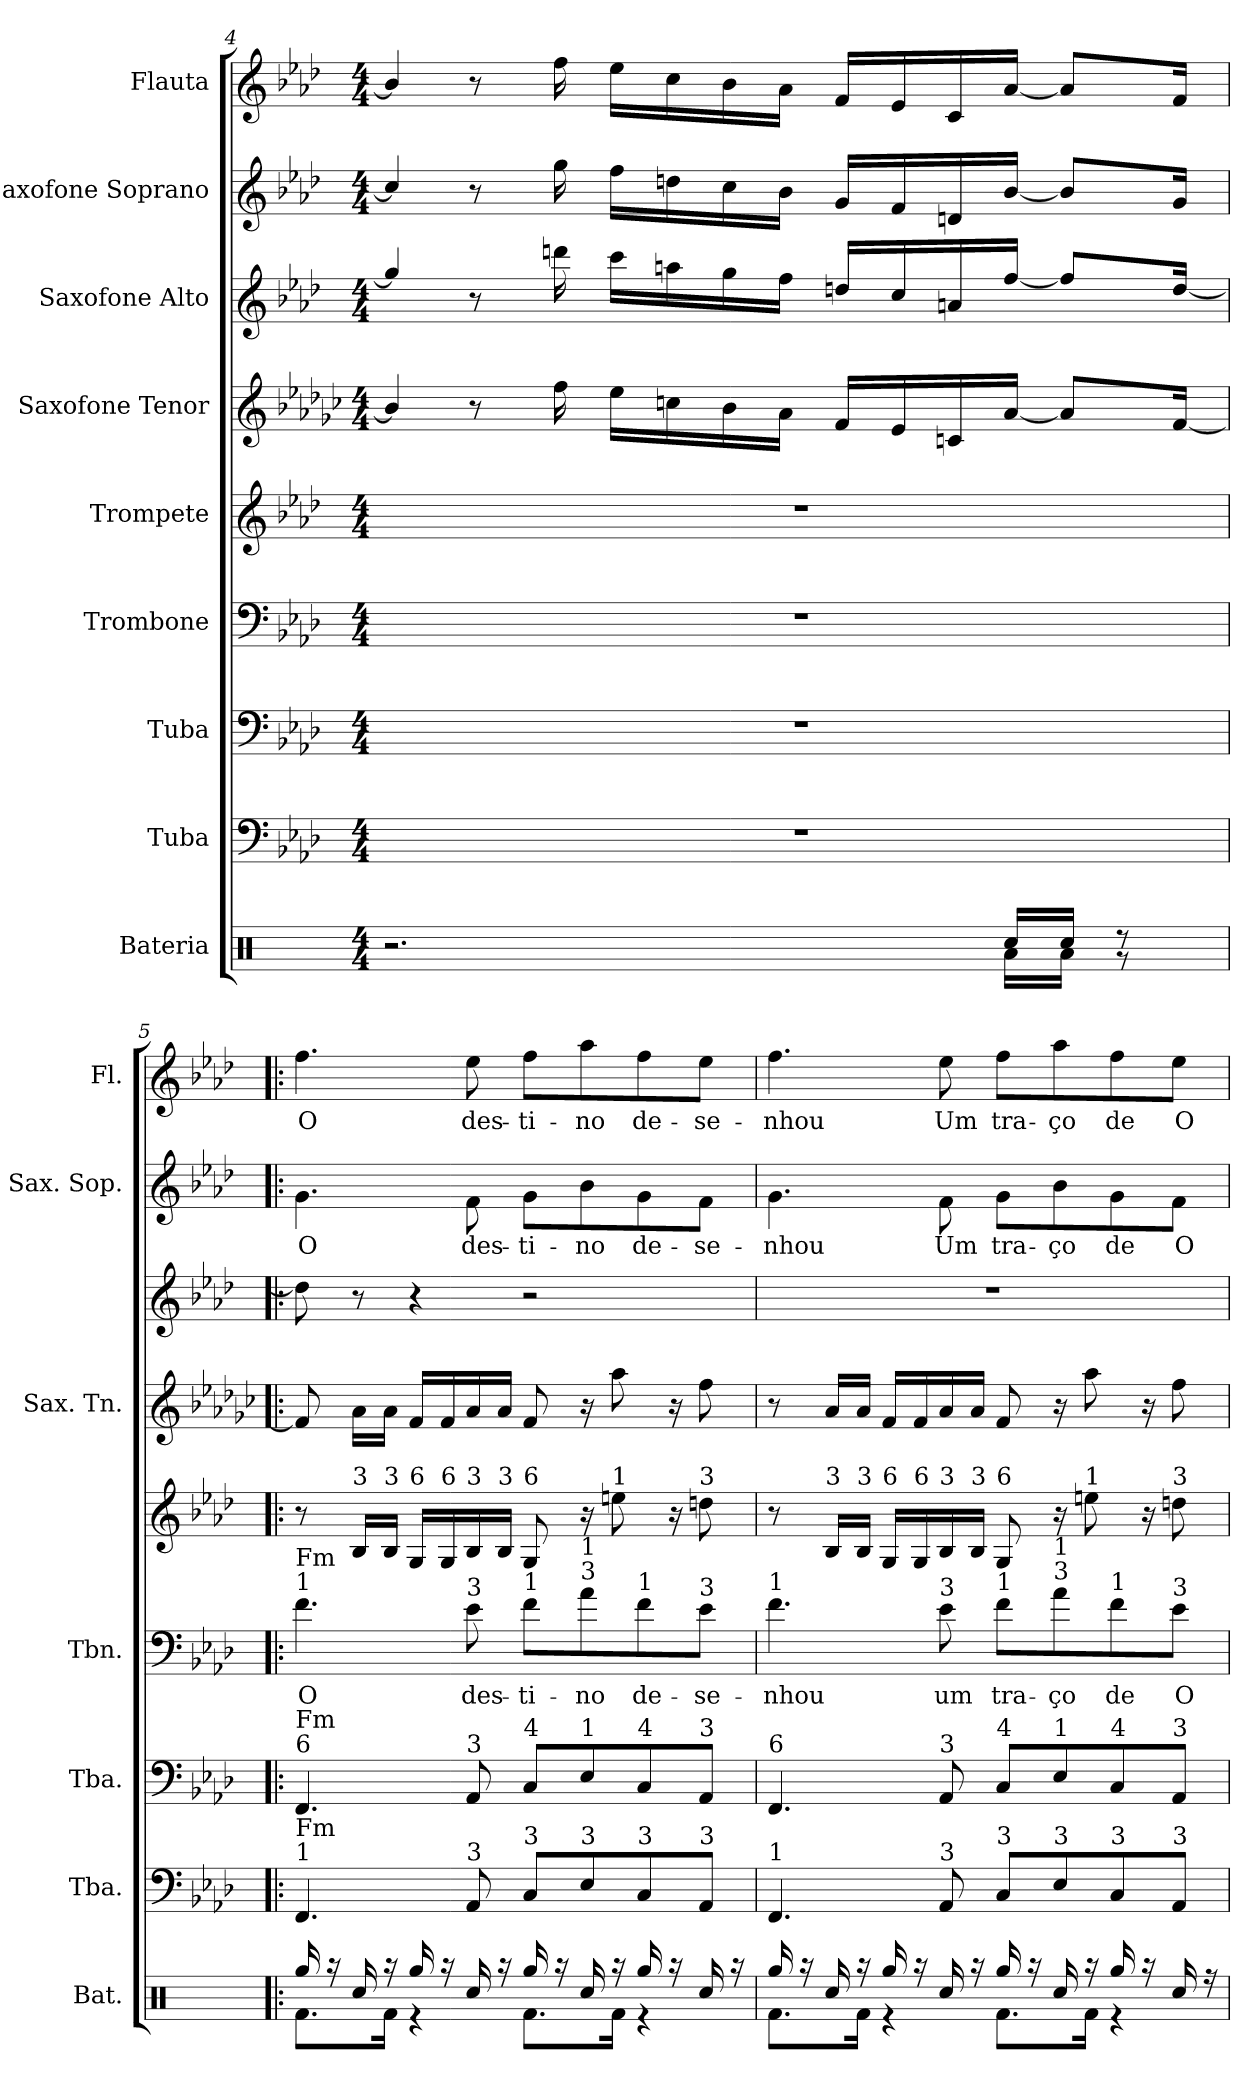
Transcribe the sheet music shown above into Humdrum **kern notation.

**kern	**kern	**kern	**kern	**text	**kern	**kern	**kern	**kern	**text	**kern	**text
*part9	*part8	*part7	*part6	*part6	*part5	*part4	*part3	*part2	*part2	*part1	*part1
*staff9	*staff8	*staff7	*staff6	*staff6	*staff5	*staff4	*staff3	*staff2	*staff2	*staff1	*staff1
*I"Bateria	*I"Tuba	*I"Tuba	*I"Trombone	*	*I"Trompete	*I"Saxofone Tenor	*I"Saxofone Alto	*I"Saxofone Soprano	*	*I"Flauta	*
*I'Bat.	*I'Tba.	*I'Tba.	*I'Tbn.	*	*	*I'Sax. Tn.	*	*I'Sax. Sop.	*	*I'Fl.	*
*clefX	*clefF4	*clefF4	*clefF4	*	*clefG2	*clefG2	*clefG2	*clefG2	*	*clefG2	*
*	*	*	*	*	*ITrd1c2	*ITrd8c14	*ITrd5c9	*ITrd1c2	*	*	*
*k[]	*k[b-e-a-d-]	*k[b-e-a-d-]	*k[b-e-a-d-]	*	*k[b-e-a-d-g-c-]	*k[b-e-a-d-g-c-]	*k[b-e-a-d-g-c-f-]	*k[b-e-a-d-g-c-]	*	*k[b-e-a-d-]	*
*M4/4	*M4/4	*M4/4	*M4/4	*	*M4/4	*M4/4	*M4/4	*M4/4	*	*M4/4	*
=4	=4	=4	=4	=4	=4	=4	=4	=4	=4	=4	=4
*^	*	*	*	*	*	*	*	*	*	*	*
2.r	2.ryy	1r	1r	1r	.	1r	8B-/J]	8b-/J]	8b-/J]	.	8b-/J]	.
.	.	.	.	.	.	.	8r	8r	8r	.	8r	.
.	.	.	.	.	.	.	16f\	16ffn\	16ff\	.	16ff\	.
.	.	.	.	.	.	.	16e-\LL	16ee-\LL	16ee-\LL	.	16ee-\LL	.
.	.	.	.	.	.	.	16cn\	16ccn\	16ccn\	.	16cc\	.
.	.	.	.	.	.	.	16B-\	16b-\	16b-\	.	16b-\	.
.	.	.	.	.	.	.	16A-\JJ	16a-\JJ	16a-\JJ	.	16a-\JJ	.
.	.	.	.	.	.	.	16F/LL	16fn/LL	16f/LL	.	16f/LL	.
.	.	.	.	.	.	.	16E-/	16e-/	16e-/	.	16e-/	.
.	.	.	.	.	.	.	16Cn/	16cn/	16cn/	.	16c/	.
16Rcc/LL	16Ra\LL	.	.	.	.	.	[16A-/JJ	[16a-/JJ	[16a-/JJ	.	[16a-/JJ	.
16Rcc/JJ	16Ra\JJ	.	.	.	.	.	8A-/L]	8a-/L]	8a-/L]	.	8a-/L]	.
8r	8r	.	.	.	.	.	.	.	.	.	.	.
.	.	.	.	.	.	.	[16F/Jk	[16f/Jk	16f/Jk	.	16f/Jk	.
=5!|:	=5!|:	=5!|:	=5!|:	=5!|:	=5!|:	=5!|:	=5!|:	=5!|:	=5!|:	=5!|:	=5!|:	=5!|:
!	!	!	!	!LO:TX:a:t=1	!	!	!	!	!	!	!	!
!	!	!	!	!LO:TX:a:t=Fm	!	!	!	!	!	!	!	!
!	!	!	!LO:TX:a:t=6	!	!	!	!	!	!	!	!	!
!	!	!	!LO:TX:a:t=Fm	!	!	!	!	!	!	!	!	!
!	!	!LO:TX:a:t=1	!	!	!	!	!	!	!	!	!	!
!	!	!LO:TX:a:t=Fm	!	!	!	!	!	!	!	!	!	!
!	!	!	!	!	!LO:LY:b	!	!	!	!	!LO:LY:b	!	!LO:LY:b
16Rgg/	8.Rf\L	4.FF/	4.FF/	4.f\	O	8r	8F/]	8f\]	4.f\	O	4.ff\	O
16r	.	.	.	.	.	.	.	.	.	.	.	.
!	!	!	!	!	!	!LO:TX:a:t=3	!	!	!	!	!	!
16Rcc/	.	.	.	.	.	16A-/LL	16A-\LL	8r	.	.	.	.
!	!	!	!	!	!	!LO:TX:a:t=3	!	!	!	!	!	!
16r	16Rf\Jk	.	.	.	.	16A-/JJ	16A-\JJ	.	.	.	.	.
!	!	!	!	!	!	!LO:TX:a:t=6	!	!	!	!	!	!
16Rgg/	4r	.	.	.	.	16F/LL	16F/LL	4r	.	.	.	.
!	!	!	!	!	!	!LO:TX:a:t=6	!	!	!	!	!	!
16r	.	.	.	.	.	16F/	16F/	.	.	.	.	.
!	!	!	!	!	!	!LO:TX:a:t=3	!	!	!	!	!	!
!	!	!	!	!LO:TX:a:t=3	!	!	!	!	!	!	!	!
!	!	!	!LO:TX:a:t=3	!	!	!	!	!	!	!	!	!
!	!	!LO:TX:a:t=3	!	!	!	!	!	!	!	!	!	!
!	!	!	!	!	!LO:LY:b	!	!	!	!	!LO:LY:b	!	!LO:LY:b
16Rcc/	.	8AA-/	8AA-/	8e-\	des-	16A-/	16A-/	.	8e-\	des-	8ee-\	des-
!	!	!	!	!	!	!LO:TX:a:t=3	!	!	!	!	!	!
16r	.	.	.	.	.	16A-/JJ	16A-/JJ	.	.	.	.	.
!	!	!	!	!	!	!LO:TX:a:t=6	!	!	!	!	!	!
!	!	!	!	!LO:TX:a:t=1	!	!	!	!	!	!	!	!
!	!	!	!LO:TX:a:t=4	!	!	!	!	!	!	!	!	!
!	!	!LO:TX:a:t=3	!	!	!	!	!	!	!	!	!	!
!	!	!	!	!	!LO:LY:b	!	!	!	!	!LO:LY:b	!	!LO:LY:b
16Rgg/	8.Rf\L	8C/L	8C/L	8f\L	-ti-	8F/	8F/	2r	8f\L	-ti-	8ff\L	-ti-
16r	.	.	.	.	.	.	.	.	.	.	.	.
!	!	!	!	!LO:TX:a:t=3	!	!	!	!	!	!	!	!
!	!	!	!	!LO:TX:a:t=1	!	!	!	!	!	!	!	!
!	!	!	!LO:TX:a:t=1	!	!	!	!	!	!	!	!	!
!	!	!LO:TX:a:t=3	!	!	!	!	!	!	!	!	!	!
!	!	!	!	!	!LO:LY:b	!	!	!	!	!LO:LY:b	!	!LO:LY:b
16Rcc/	.	8E-/	8E-/	8a-\	-no	16r	16r	.	8a-\	-no	8aa-\	-no
!	!	!	!	!	!	!LO:TX:a:t=1	!	!	!	!	!	!
16r	16Rf\Jk	.	.	.	.	8ddn\	8a-\	.	.	.	.	.
!	!	!	!	!LO:TX:a:t=1	!	!	!	!	!	!	!	!
!	!	!	!LO:TX:a:t=4	!	!	!	!	!	!	!	!	!
!	!	!LO:TX:a:t=3	!	!	!	!	!	!	!	!	!	!
!	!	!	!	!	!LO:LY:b	!	!	!	!	!LO:LY:b	!	!LO:LY:b
16Rgg/	4r	8C/	8C/	8f\	de-	.	.	.	8f\	de-	8ff\	de-
16r	.	.	.	.	.	16r	16r	.	.	.	.	.
!	!	!	!	!	!	!LO:TX:a:t=3	!	!	!	!	!	!
!	!	!	!	!LO:TX:a:t=3	!	!	!	!	!	!	!	!
!	!	!	!LO:TX:a:t=3	!	!	!	!	!	!	!	!	!
!	!	!LO:TX:a:t=3	!	!	!	!	!	!	!	!	!	!
!	!	!	!	!	!LO:LY:b	!	!	!	!	!LO:LY:b	!	!LO:LY:b
16Rcc/	.	8AA-/J	8AA-/J	8e-\J	-se-	8ccn\	8f\	.	8e-\J	-se-	8ee-\J	-se-
16r	.	.	.	.	.	.	.	.	.	.	.	.
=6	=6	=6	=6	=6	=6	=6	=6	=6	=6	=6	=6	=6
!	!	!	!	!LO:TX:a:t=1	!	!	!	!	!	!	!	!
!	!	!	!LO:TX:a:t=6	!	!	!	!	!	!	!	!	!
!	!	!LO:TX:a:t=1	!	!	!	!	!	!	!	!	!	!
!	!	!	!	!	!LO:LY:b	!	!	!	!	!LO:LY:b	!	!LO:LY:b
16Rgg/	8.Rf\L	4.FF/	4.FF/	4.f\	-nhou	8r	8r	1r	4.f\	-nhou	4.ff\	-nhou
16r	.	.	.	.	.	.	.	.	.	.	.	.
!	!	!	!	!	!	!LO:TX:a:t=3	!	!	!	!	!	!
16Rcc/	.	.	.	.	.	16A-/LL	16A-/LL	.	.	.	.	.
!	!	!	!	!	!	!LO:TX:a:t=3	!	!	!	!	!	!
16r	16Rf\Jk	.	.	.	.	16A-/JJ	16A-/JJ	.	.	.	.	.
!	!	!	!	!	!	!LO:TX:a:t=6	!	!	!	!	!	!
16Rgg/	4r	.	.	.	.	16F/LL	16F/LL	.	.	.	.	.
!	!	!	!	!	!	!LO:TX:a:t=6	!	!	!	!	!	!
16r	.	.	.	.	.	16F/	16F/	.	.	.	.	.
!	!	!	!	!	!	!LO:TX:a:t=3	!	!	!	!	!	!
!	!	!	!	!LO:TX:a:t=3	!	!	!	!	!	!	!	!
!	!	!	!LO:TX:a:t=3	!	!	!	!	!	!	!	!	!
!	!	!LO:TX:a:t=3	!	!	!	!	!	!	!	!	!	!
!	!	!	!	!	!LO:LY:b	!	!	!	!	!LO:LY:b	!	!LO:LY:b
16Rcc/	.	8AA-/	8AA-/	8e-\	um	16A-/	16A-/	.	8e-\	Um	8ee-\	Um
!	!	!	!	!	!	!LO:TX:a:t=3	!	!	!	!	!	!
16r	.	.	.	.	.	16A-/JJ	16A-/JJ	.	.	.	.	.
!	!	!	!	!	!	!LO:TX:a:t=6	!	!	!	!	!	!
!	!	!	!	!LO:TX:a:t=1	!	!	!	!	!	!	!	!
!	!	!	!LO:TX:a:t=4	!	!	!	!	!	!	!	!	!
!	!	!LO:TX:a:t=3	!	!	!	!	!	!	!	!	!	!
!	!	!	!	!	!LO:LY:b	!	!	!	!	!LO:LY:b	!	!LO:LY:b
16Rgg/	8.Rf\L	8C/L	8C/L	8f\L	tra-	8F/	8F/	.	8f\L	tra-	8ff\L	tra-
16r	.	.	.	.	.	.	.	.	.	.	.	.
!	!	!	!	!LO:TX:a:t=3	!	!	!	!	!	!	!	!
!	!	!	!	!LO:TX:a:t=1	!	!	!	!	!	!	!	!
!	!	!	!LO:TX:a:t=1	!	!	!	!	!	!	!	!	!
!	!	!LO:TX:a:t=3	!	!	!	!	!	!	!	!	!	!
!	!	!	!	!	!LO:LY:b	!	!	!	!	!LO:LY:b	!	!LO:LY:b
16Rcc/	.	8E-/	8E-/	8a-\	-ço	16r	16r	.	8a-\	-ço	8aa-\	-ço
!	!	!	!	!	!	!LO:TX:a:t=1	!	!	!	!	!	!
16r	16Rf\Jk	.	.	.	.	8ddn\	8a-\	.	.	.	.	.
!	!	!	!	!LO:TX:a:t=1	!	!	!	!	!	!	!	!
!	!	!	!LO:TX:a:t=4	!	!	!	!	!	!	!	!	!
!	!	!LO:TX:a:t=3	!	!	!	!	!	!	!	!	!	!
!	!	!	!	!	!LO:LY:b	!	!	!	!	!LO:LY:b	!	!LO:LY:b
16Rgg/	4r	8C/	8C/	8f\	de	.	.	.	8f\	de	8ff\	de
16r	.	.	.	.	.	16r	16r	.	.	.	.	.
!	!	!	!	!	!	!LO:TX:a:t=3	!	!	!	!	!	!
!	!	!	!	!LO:TX:a:t=3	!	!	!	!	!	!	!	!
!	!	!	!LO:TX:a:t=3	!	!	!	!	!	!	!	!	!
!	!	!LO:TX:a:t=3	!	!	!	!	!	!	!	!	!	!
!	!	!	!	!	!LO:LY:b	!	!	!	!	!LO:LY:b	!	!LO:LY:b
16Rcc/	.	8AA-/J	8AA-/J	8e-\J	O-	8ccn\	8f\	.	8e-\J	O-	8ee-\J	O-
16r	.	.	.	.	.	.	.	.	.	.	.	.
*v	*v	*	*	*	*	*	*	*	*	*	*	*
=	=	=	=	=	=	=	=	=	=	=	=
*-	*-	*-	*-	*-	*-	*-	*-	*-	*-	*-	*-
